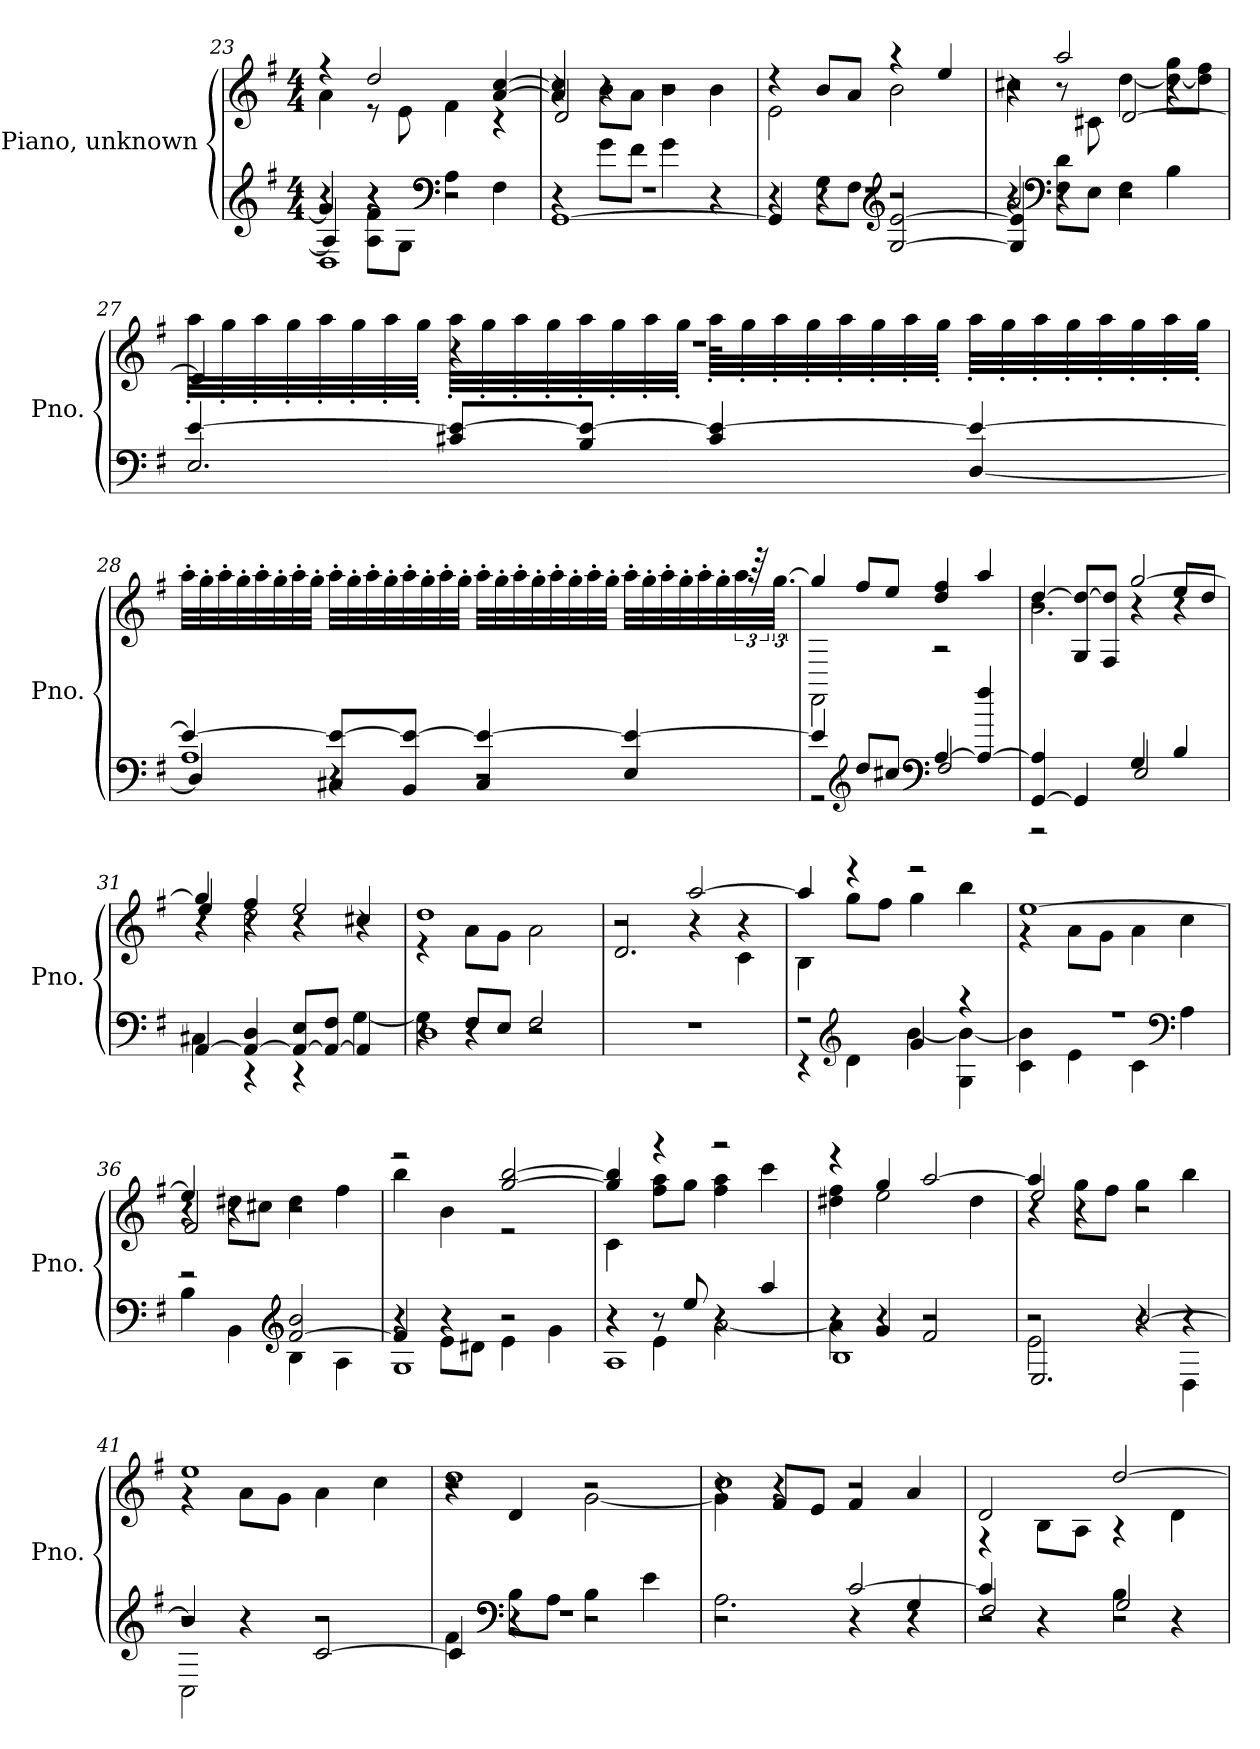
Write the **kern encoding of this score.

**kern	**kern
*part1	*part1
*staff2	*staff1
*I"Piano, unknown	*
*I'Pno.	*
*clefG2	*clefG2
*k[f#]	*k[f#]
*M4/4	*M4/4
=23	=23
*^	*^
*	*^	*	*
*	*	*^	*	*
4g/]	4r	4A/]	1D	4r	4a\
4r	8A\ 8f#\L	4r	.	2dd/	8r
.	8G\J	.	.	.	8e\
*clefF4	*	*	*	*	*
2r	4A\	2r	.	.	4f#\
.	4F#\	.	.	[4a/ [4cc/	4r
*	*	*v	*v	*	*
!!LO:PB:g=z
=24	=24	=24	=24	=24
*	*	*	*	*^
1r	4r	[1GG	4a/] 4cc/]	4r	2d/
.	8g\L	.	4r	8b\L	.
.	8f#\J	.	.	8a\J	.
.	4g\	.	2r	4b\	2r
.	4r	.	.	4b\	.
*	*	*	*	*v	*v
=25	=25	=25	=25	=25
1r	4r	4GG/]	4r	2e\
.	8G\L	4r	8b/L	.
.	8F#\J	.	8a/J	.
*clefG2	*	*	*	*
.	2r	[2G/ [2e/	4r	2b\
.	.	.	4ee/	.
=26	=26	=26	=26	=26
*	*	*	*	*^
2a/	4r	4G/] 4e/]	4r	4cc#X\	2r
*clefF4	*	*	*	*	*
.	8F#\ 8d\L	4r	2aa/	8r	.
.	8E\J	.	.	8c#X\	.
2r	4F#\	2r	.	[4dd\	[2d/
.	4B\	.	4r	8dd\_ 8gg\L	.
.	.	.	.	8dd\] 8ff#\J	.
*	*v	*v	*	*	*
!!LO:LB:g=z	!!	!!
=27	=27	=27	=27	=27
[4e/	2.E/	1r	32aa'\LLL	4d/]
.	.	.	32gg'\	.
.	.	.	32aa'\	.
.	.	.	32gg'\	.
.	.	.	32aa'\	.
.	.	.	32gg'\	.
.	.	.	32aa'\	.
.	.	.	32gg'\JJJ	.
8c#X/ 8e/_L	.	.	32aa'\LLL	4r
.	.	.	32gg'\	.
.	.	.	32aa'\	.
.	.	.	32gg'\	.
8B/ 8e/_J	.	.	32aa'\	.
.	.	.	32gg'\	.
.	.	.	32aa'\	.
.	.	.	32gg'\JJJ	.
4c#/ 4e/_	.	.	32aa'\LLL	2r
.	.	.	32gg'\	.
.	.	.	32aa'\	.
.	.	.	32gg'\	.
.	.	.	32aa'\	.
.	.	.	32gg'\	.
.	.	.	32aa'\	.
.	.	.	32gg'\JJJ	.
4e/_	[4D/	.	32aa'\LLL	.
.	.	.	32gg'\	.
.	.	.	32aa'\	.
.	.	.	32gg'\	.
.	.	.	32aa'\	.
.	.	.	32gg'\	.
.	.	.	32aa'\	.
.	.	.	32gg'\JJJ	.
*	*	*v	*v	*v
!!LO:LB:g=z
=28	=28	=28
*	*^	*
4e/_	1A	4D/]	32aa'\LLL
.	.	.	32gg'\
.	.	.	32aa'\
.	.	.	32gg'\
.	.	.	32aa'\
.	.	.	32gg'\
.	.	.	32aa'\
.	.	.	32gg'\JJJ
8C#X/ 8e/_L	.	4r	32aa'\LLL
.	.	.	32gg'\
.	.	.	32aa'\
.	.	.	32gg'\
8BB/ 8e/_J	.	.	32aa'\
.	.	.	32gg'\
.	.	.	32aa'\
.	.	.	32gg'\JJJ
4C#/ 4e/_	.	2r	32aa'\LLL
.	.	.	32gg'\
.	.	.	32aa'\
.	.	.	32gg'\
.	.	.	32aa'\
.	.	.	32gg'\
.	.	.	32aa'\
.	.	.	32gg'\JJJ
4E/ 4e/_	.	.	32aa'\LLL
.	.	.	32gg'\
.	.	.	32aa'\
.	.	.	32gg'\
.	.	.	32aa'\
.	.	.	32gg'\
.	.	.	48aa\JJJ
.	.	.	96r
.	.	.	[48.gg\
*	*v	*v	*
=29	=29	=29
*	*	*^
4e/]	2r	4gg/]	2FF#\
*clefG2	*	*	*
8dd/L	.	8ff#/L	.
8cc#X/J	.	8ee/J	.
*clefF4	*	*	*
[4A/	2F#/	4dd/ 4ff#/	2r
4A/_ 4ff#/	.	4aa/	.
!!LO:LB:g=z
=30	=30	=30	=30
*	*	*	*^
[4GG/ 4A/]	2r	2r	2.b\	[4dd/
4GG/]	.	.	.	8G/ 8dd/_L
.	.	.	.	8F#/ 8dd/]J
4G/	2E/	[2gg/	.	4r
4B/	.	.	4r	8ee/L
.	.	.	.	8dd/J
=31	=31	=31	=31	=31
[4AA/	4C#X\	4gg/]	4r	4ee/
4AA/_ 4D/	4r	4r	2dd\	4ff#/
8AA/_ 8E/L	4r	2ee/	.	4r
8AA/_ 8F#/J	.	.	.	.
4AA/]	[4G\	.	4r	4cc#X/
*	*	*	*v	*v
=32	=32	=32	=32
*	*^	*	*
4r	4G\]	1D	1dd	4r
8F#/L	4r	.	.	8a\L
8E/J	.	.	.	8g\J
2F#/	2r	.	.	2a\
*v	*v	*v	*	*
=33	=33	=33
*	*	*^
1r	2r	2r	2.d/
.	[2aa/	4r	.
.	.	4c\	4r
*	*	*v	*v
=34	=34	=34
*^	*	*
2r	4r	4aa/]	4B\
*clefG2	*	*	*
.	4d\	4r	8gg\L
.	.	.	8ff#\J
4g/	[4b\	2r	4gg\
4r	4G\ 4b\_	.	4bb\
!!LO:LB:g=z	!!
=35	=35	=35	=35
1r	4c\ 4b\]	[1ee	4r
.	4e\	.	8a\L
.	.	.	8g\J
.	4c\	.	4a\
*clefF4	*	*	*
.	4A\	.	4cc\
=36	=36	=36	=36
*	*	*	*^
2r	4B\	4ee/]	4r	2f#/
.	4BB\	4r	8dd#X\L	.
.	.	.	8cc#X\J	.
*clefG2	*	*	*	*
[2f#/ 2b/	4B\	2r	4dd#\	2r
.	4A\	.	4ff#\	.
*	*	*	*v	*v
=37	=37	=37	=37
*	*^	*	*
4f#/]	4r	1G	2r	4bb\
4r	8e\L	.	.	4b\
.	8d#X\J	.	.	.
2r	4e\	.	[2gg/ [2bb/	2r
.	4g\	.	.	.
=38	=38	=38	=38	=38
4r	4r	1A	4gg/] 4bb/]	4c\
8r	4e\	.	4r	8ff#\ 8aa\L
8ee/	.	.	.	8gg\J
4r	[2a\	.	2r	4ff#\ 4aa\
4aa/	.	.	.	4ccc\
=39	=39	=39	=39	=39
4r	4a\]	1B	4r	4dd#X\ 4ff#\
4g/	4r	.	4gg/	2ee\
2f#/	2r	.	[2aa/	.
.	.	.	.	4dd#\
=40	=40	=40	=40	=40
*	*	*	*	*^
2r	2e\	2.E/	4aa/]	4r	2ee/
.	.	.	4r	8gg\L	.
.	.	.	.	8ff#\J	.
[2b/	4r	.	2r	4gg\	2r
.	4D\	4r	.	4bb\	.
*	*	*	*	*v	*v
!!LO:LB:g=z
=41	=41	=41	=41	=41
4b/]	2C\	2r	1ee	4r
4r	.	.	.	8a\L
.	.	.	.	8g\J
2r	2r	[2c/	.	4a\
.	.	.	.	4cc\
=42	=42	=42	=42	=42
*	*	*	*	*^
1r	4f#\	4c/]	1dd	2r	4r
*clefF4	*	*	*	*	*
.	8B\L	4r	.	.	4d/
.	8A\J	.	.	.	.
.	4B\	2r	.	[2g\	2r
.	4e\	.	.	.	.
=43	=43	=43	=43	=43	=43
2r	2.A\	2r	1cc	4g\]	4r
.	.	.	.	4r	8f#/L
.	.	.	.	.	8e/J
[2c/	.	4r	.	2r	4f#/
.	4r	4G/	.	.	4a/
*	*	*	*	*v	*v
=44	=44	=44	=44	=44
4c/]	2r	2F#/	2d/	4r
4r	.	.	.	8B\L
.	.	.	.	8A\J
2r	4B\	2G/	[2dd/	4r
.	4r	.	.	4d\
*v	*v	*v	*	*
*	*v	*v
=	=
*-	*-
